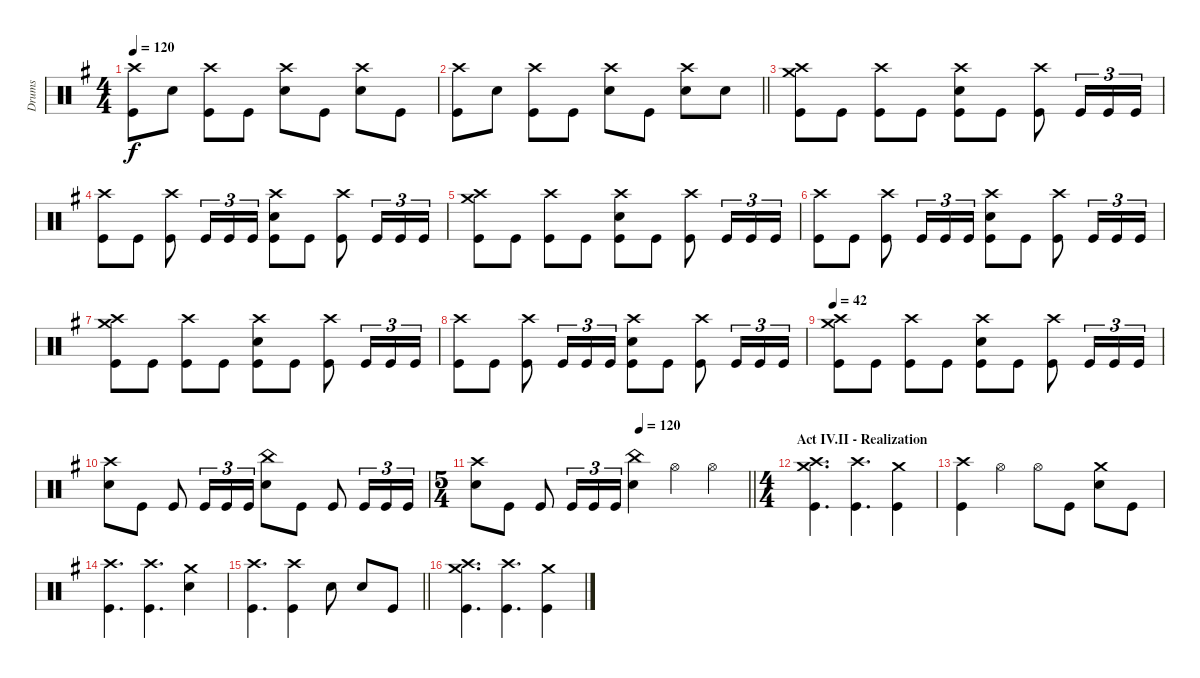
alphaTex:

\track ("Drums" "Drums") {instrument percussion}
\staff
\articulation defaults
\ts (4 4)
\tempo 120
\clef neutral
\ks eminor
("Crash high (hit)" "Kick (hit)").8{dy f} "Electric Snare (hit)".8 ("Crash high (hit)" "Kick (hit)").8 "Kick (hit)".8 ("Crash high (hit)" "Electric Snare (hit)").8 "Kick (hit)".8 ("Crash high (hit)" "Electric Snare (hit)").8 "Kick (hit)".8 |
\barLineRight lightlight
("Crash high (hit)" "Kick (hit)").8 "Electric Snare (hit)".8 ("Crash high (hit)" "Kick (hit)").8 "Kick (hit)".8 ("Crash high (hit)" "Electric Snare (hit)").8 "Kick (hit)".8 ("Crash high (hit)" "Electric Snare (hit)").8 "Electric Snare (hit)".8 |
\section ("" "")
("Crash high (hit)" "Crash medium (hit)" "Kick (hit)").8 "Kick (hit)".8 ("Crash high (hit)" "Kick (hit)").8 "Kick (hit)".8 ("Crash high (hit)" "Electric Snare (hit)" "Kick (hit)").8 "Kick (hit)".8 ("Crash high (hit)" "Kick (hit)").8 "Kick (hit)".16{tu (3 2)} "Kick (hit)".16{tu (3 2)} "Kick (hit)".16{tu (3 2)} |
("Crash high (hit)" "Kick (hit)").8 "Kick (hit)".8 ("Crash high (hit)" "Kick (hit)").8 "Kick (hit)".16{tu (3 2)} "Kick (hit)".16{tu (3 2)} "Kick (hit)".16{tu (3 2)} ("Crash high (hit)" "Electric Snare (hit)" "Kick (hit)").8 "Kick (hit)".8 ("Crash high (hit)" "Kick (hit)").8 "Kick (hit)".16{tu (3 2)} "Kick (hit)".16{tu (3 2)} "Kick (hit)".16{tu (3 2)} |
("Crash high (hit)" "Crash medium (hit)" "Kick (hit)").8 "Kick (hit)".8 ("Crash high (hit)" "Kick (hit)").8 "Kick (hit)".8 ("Crash high (hit)" "Electric Snare (hit)" "Kick (hit)").8 "Kick (hit)".8 ("Crash high (hit)" "Kick (hit)").8 "Kick (hit)".16{tu (3 2)} "Kick (hit)".16{tu (3 2)} "Kick (hit)".16{tu (3 2)} |
("Crash high (hit)" "Kick (hit)").8 "Kick (hit)".8 ("Crash high (hit)" "Kick (hit)").8 "Kick (hit)".16{tu (3 2)} "Kick (hit)".16{tu (3 2)} "Kick (hit)".16{tu (3 2)} ("Crash high (hit)" "Electric Snare (hit)" "Kick (hit)").8 "Kick (hit)".8 ("Crash high (hit)" "Kick (hit)").8 "Kick (hit)".16{tu (3 2)} "Kick (hit)".16{tu (3 2)} "Kick (hit)".16{tu (3 2)} |
("Crash high (hit)" "Crash medium (hit)" "Kick (hit)").8 "Kick (hit)".8 ("Crash high (hit)" "Kick (hit)").8 "Kick (hit)".8 ("Crash high (hit)" "Electric Snare (hit)" "Kick (hit)").8 "Kick (hit)".8 ("Crash high (hit)" "Kick (hit)").8 "Kick (hit)".16{tu (3 2)} "Kick (hit)".16{tu (3 2)} "Kick (hit)".16{tu (3 2)} |
("Crash high (hit)" "Kick (hit)").8 "Kick (hit)".8 ("Crash high (hit)" "Kick (hit)").8 "Kick (hit)".16{tu (3 2)} "Kick (hit)".16{tu (3 2)} "Kick (hit)".16{tu (3 2)} ("Crash high (hit)" "Electric Snare (hit)" "Kick (hit)").8 "Kick (hit)".8 ("Crash high (hit)" "Kick (hit)").8 "Kick (hit)".16{tu (3 2)} "Kick (hit)".16{tu (3 2)} "Kick (hit)".16{tu (3 2)} |
\tempo 42
("Crash high (hit)" "Crash medium (hit)" "Kick (hit)").8 "Kick (hit)".8 ("Crash high (hit)" "Kick (hit)").8 "Kick (hit)".8 ("Crash high (hit)" "Electric Snare (hit)" "Kick (hit)").8 "Kick (hit)".8 ("Crash high (hit)" "Kick (hit)").8 "Kick (hit)".16{tu (3 2)} "Kick (hit)".16{tu (3 2)} "Kick (hit)".16{tu (3 2)} |
("Crash high (hit)" "Electric Snare (hit)").8 "Kick (hit)".8 "Kick (hit)".8 "Kick (hit)".16{tu (3 2)} "Kick (hit)".16{tu (3 2)} "Kick (hit)".16{tu (3 2)} ("China (hit)" "Electric Snare (hit)").8 "Kick (hit)".8 "Kick (hit)".8 "Kick (hit)".16{tu (3 2)} "Kick (hit)".16{tu (3 2)} "Kick (hit)".16{tu (3 2)} |
\ts (5 4)
\tempo (120 0.6)
\barLineRight lightlight
("Crash high (hit)" "Electric Snare (hit)").8 "Kick (hit)".8 "Kick (hit)".8 "Kick (hit)".16{tu (3 2)} "Kick (hit)".16{tu (3 2)} "Kick (hit)".16{tu (3 2)} ("China (hit)" "Electric Snare (hit)").4 "Hi-Hat (open)".4 "Hi-Hat (open)".4 |
\ts (4 4)
\section ("" "Act IV.II - Realization")
("Crash high (hit)" "Crash medium (hit)" "Kick (hit)").4{d} ("Crash high (hit)" "Kick (hit)").4{d} ("Crash medium (hit)" "Kick (hit)").4 |
("Crash high (hit)" "Kick (hit)").4 "Hi-Hat (open)".4 "Hi-Hat (open)".8 "Kick (hit)".8 ("Crash medium (hit)" "Electric Snare (hit)").8 "Kick (hit)".8 |
("Crash high (hit)" "Kick (hit)").4{d} ("Crash high (hit)" "Kick (hit)").4{d} ("Crash medium (hit)" "Electric Snare (hit)").4 |
\barLineRight lightlight
("Crash high (hit)" "Kick (hit)").4{d} ("Crash high (hit)" "Kick (hit)").4 "Electric Snare (hit)".8 "Electric Snare (hit)".8 "Kick (hit)".8 |
("Crash medium (hit)" "Crash high (hit)" "Kick (hit)").4{d} ("Crash high (hit)" "Kick (hit)").4{d} ("Crash medium (hit)" "Kick (hit)").4
